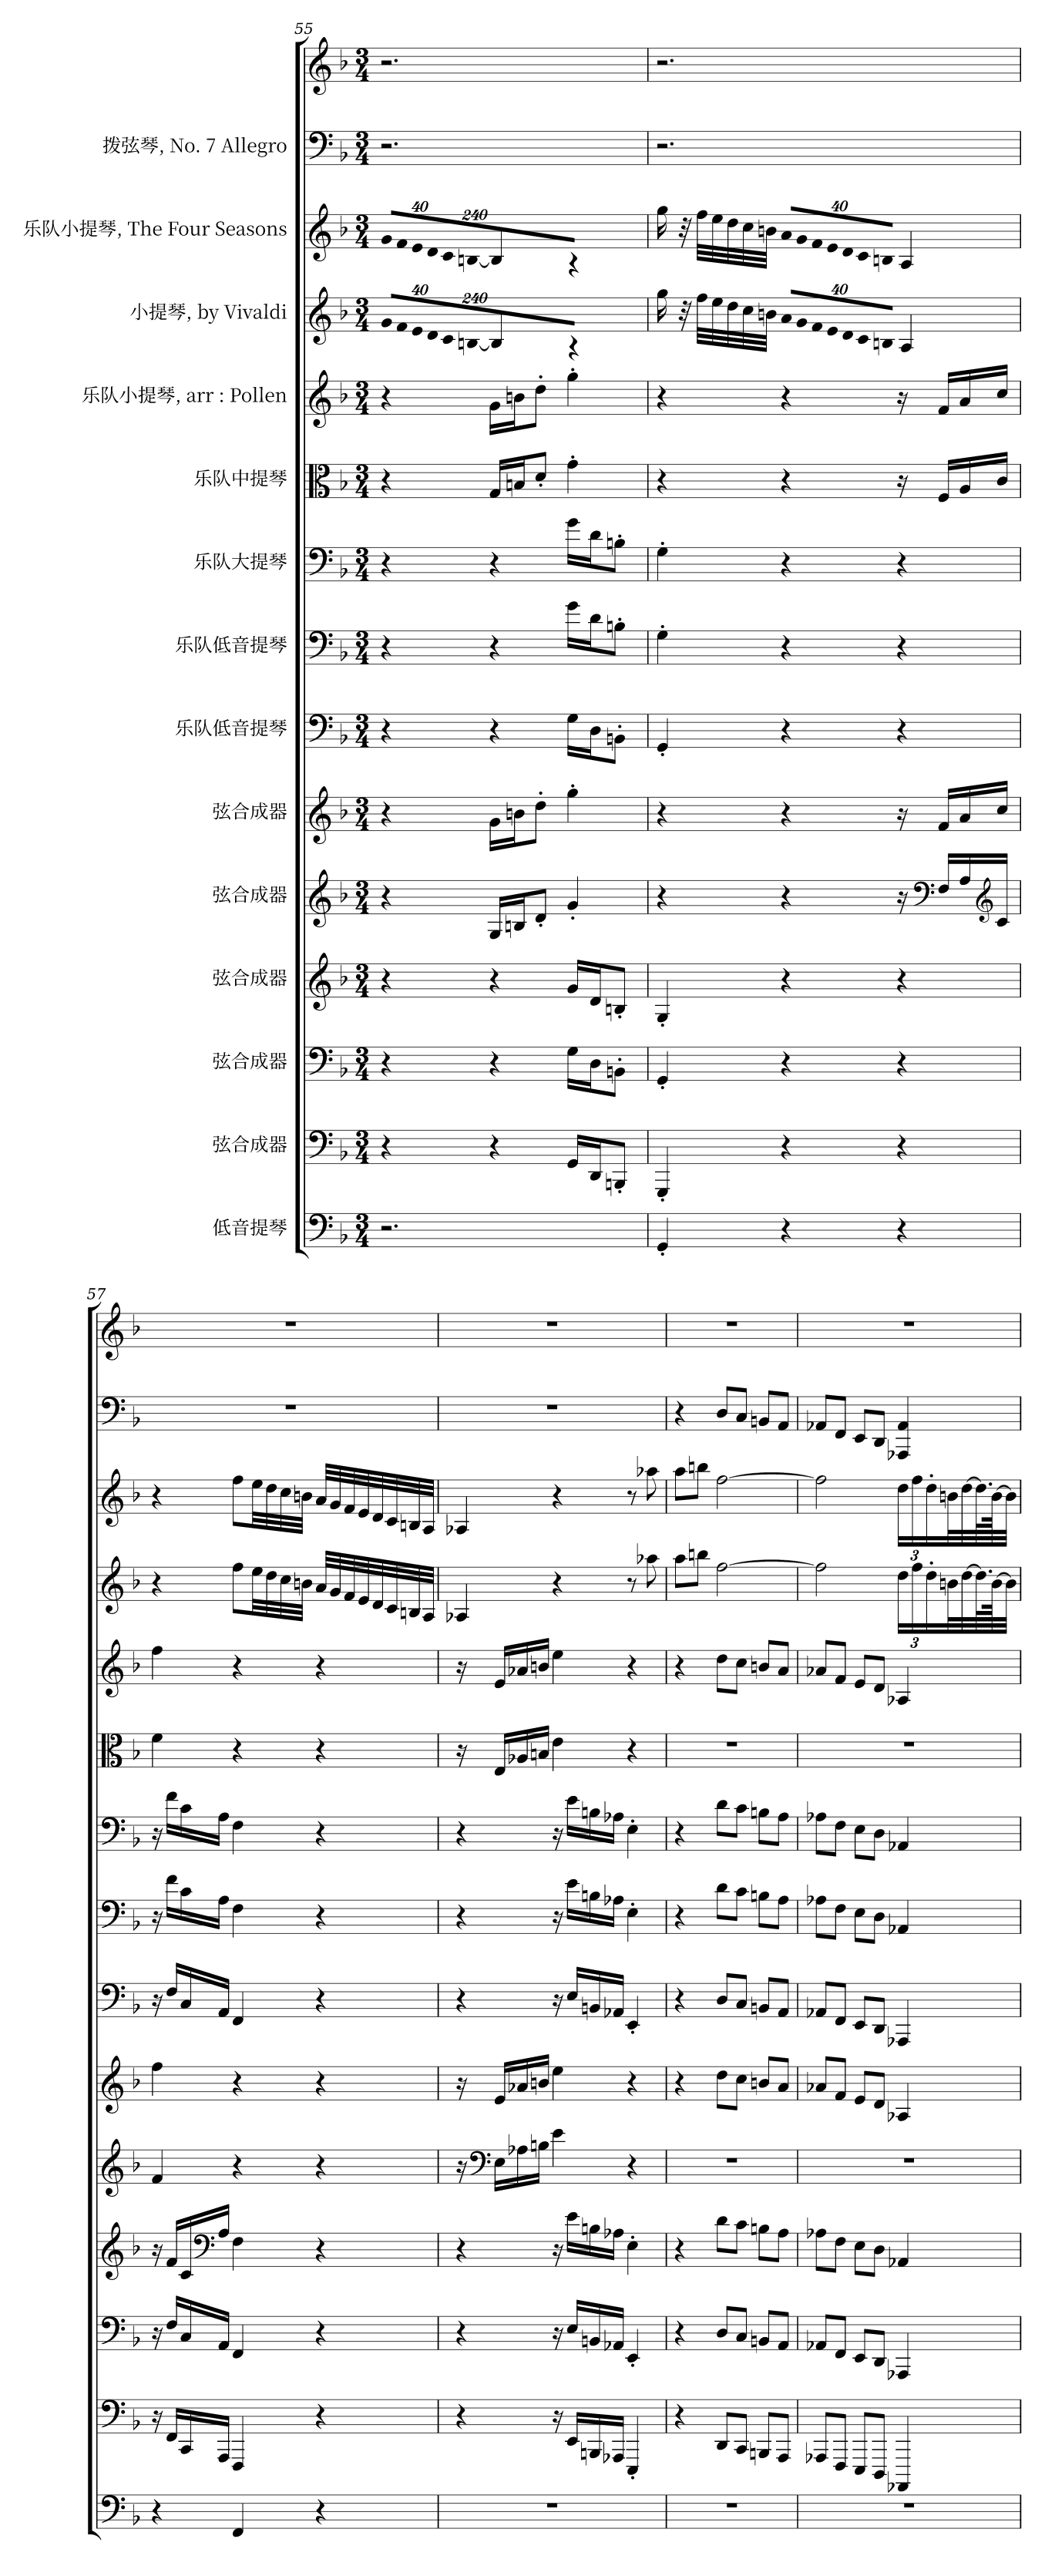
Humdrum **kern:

**kern	**kern	**kern	**kern	**kern	**kern	**kern	**kern	**kern	**kern	**kern	**kern	**kern	**kern	**kern
*part14	*part13	*part12	*part11	*part10	*part9	*part8	*part7	*part6	*part5	*part4	*part3	*part2	*part1	*part1
*staff15	*staff14	*staff13	*staff12	*staff11	*staff10	*staff9	*staff8	*staff7	*staff6	*staff5	*staff4	*staff3	*staff2	*staff1
*I"低音提琴	*I"弦合成器	*I"弦合成器	*I"弦合成器	*I"弦合成器	*I"弦合成器	*I"乐队低音提琴	*I"乐队低音提琴	*I"乐队大提琴	*I"乐队中提琴	*I"乐队小提琴, arr : Pollen	*I"小提琴, by Vivaldi	*I"乐队小提琴, The Four Seasons	*I"拨弦琴, No. 7 Allegro	*
*clefF4	*clefF4	*clefF4	*clefG2	*clefG2	*clefG2	*clefF4	*clefF4	*clefF4	*clefC3	*clefG2	*clefG2	*clefG2	*clefF4	*clefG2
*ITrd7c12	*	*	*	*	*	*ITrd7c12	*ITrd7c12	*	*	*	*	*	*	*
*k[b-]	*k[b-]	*k[b-]	*k[b-]	*k[b-]	*k[b-]	*k[b-]	*k[b-]	*k[b-]	*k[b-]	*k[b-]	*k[b-]	*k[b-]	*k[b-]	*k[b-]
*M3/4	*M3/4	*M3/4	*M3/4	*M3/4	*M3/4	*M3/4	*M3/4	*M3/4	*M3/4	*M3/4	*M3/4	*M3/4	*M3/4	*M3/4
*	*	*	*	*	*	*	*	*	*	*	*Xbrackettup	*	*	*
=55	=55	=55	=55	=55	=55	=55	=55	=55	=55	=55	=55	=55	=55	=55
!	!	!	!	!	!	!	!	!	!	!	!LO:N:vis=32	!	!	!
*	*	*	*	*	*	*	*	*	*	*	*	*Xbrackettup	*	*
!	!	!	!	!	!	!	!	!	!	!	!	!LO:N:vis=32	!	!
2.r	4r	4r	4r	4r	4r	4r	4r	4r	4r	4r	640%23g/LLL	640%23g/LLL	2.r	2.r
!	!	!	!	!	!	!	!	!	!	!	!LO:N:vis=32	!LO:N:vis=32	!	!
.	.	.	.	.	.	.	.	.	.	.	640%23f/	640%23f/	.	.
!	!	!	!	!	!	!	!	!	!	!	!LO:N:vis=32	!LO:N:vis=32	!	!
.	.	.	.	.	.	.	.	.	.	.	640%23e/	640%23e/	.	.
!	!	!	!	!	!	!	!	!	!	!	!LO:N:vis=32	!LO:N:vis=32	!	!
.	.	.	.	.	.	.	.	.	.	.	640%23d/	640%23d/	.	.
!	!	!	!	!	!	!	!	!	!	!	!LO:N:vis=32	!LO:N:vis=32	!	!
.	.	.	.	.	.	.	.	.	.	.	640%23c/J	640%23c/J	.	.
!	!	!	!	!	!	!	!	!	!	!	!LO:N:vis=16	!LO:N:vis=16	!	!
.	.	.	.	.	.	.	.	.	.	.	[1920%137Bn/JJ	[1920%137Bn/JJ	.	.
.	4r	4r	4r	16G/LL	16g\LL	4r	4r	4r	16G/LL	16g\LL	.	.	.	.
.	.	.	.	.	.	.	.	.	.	.	4B/]	4B/]	.	.
.	.	.	.	16Bn/J	16bn\J	.	.	.	16Bn/J	16bn\J	.	.	.	.
.	.	.	.	8d'/J	8dd'\J	.	.	.	8d'/J	8dd'\J	.	.	.	.
.	16GG/LL	16G\LL	16g/LL	4g'/	4gg'\	16GG\LL	16G\LL	16g\LL	4g'\	4gg'\	.	.	.	.
.	.	.	.	.	.	.	.	.	.	.	4r	4r	.	.
.	16DD/J	16D\J	16d/J	.	.	16DD\J	16D\J	16d\J	.	.	.	.	.	.
.	8BBBn'/J	8BBn'\J	8Bn'/J	.	.	8BBBn'\J	8BBn'\J	8Bn'\J	.	.	.	.	.	.
960ryy	960ryy	960ryy	960ryy	960ryy	960ryy	960ryy	960ryy	960ryy	960ryy	960ryy	.	.	960ryy	960ryy
!!LO:PB:g=z
=56	=56	=56	=56	=56	=56	=56	=56	=56	=56	=56	=56	=56	=56	=56
4GGG'/	4GGG'/	4GG'/	4G'/	4r	4r	4GGG'/	4GG'\	4G'\	4r	4r	16gg\	16gg\	2.r	2.r
.	.	.	.	.	.	.	.	.	.	.	32r	32r	.	.
.	.	.	.	.	.	.	.	.	.	.	32ff\LLL	32ff\LLL	.	.
.	.	.	.	.	.	.	.	.	.	.	32ee\	32ee\	.	.
.	.	.	.	.	.	.	.	.	.	.	32dd\	32dd\	.	.
.	.	.	.	.	.	.	.	.	.	.	32cc\	32cc\	.	.
.	.	.	.	.	.	.	.	.	.	.	32bn\JJJ	32bn\JJJ	.	.
!	!	!	!	!	!	!	!	!	!	!	!LO:N:vis=32	!LO:N:vis=32	!	!
4r	4r	4r	4r	4r	4r	4r	4r	4r	4r	4r	640%23a/LLL	640%23a/LLL	.	.
!	!	!	!	!	!	!	!	!	!	!	!LO:N:vis=32	!LO:N:vis=32	!	!
.	.	.	.	.	.	.	.	.	.	.	640%23g/	640%23g/	.	.
!	!	!	!	!	!	!	!	!	!	!	!LO:N:vis=32	!LO:N:vis=32	!	!
.	.	.	.	.	.	.	.	.	.	.	640%23f/	640%23f/	.	.
!	!	!	!	!	!	!	!	!	!	!	!LO:N:vis=32	!LO:N:vis=32	!	!
.	.	.	.	.	.	.	.	.	.	.	640%23e/	640%23e/	.	.
!	!	!	!	!	!	!	!	!	!	!	!LO:N:vis=32	!LO:N:vis=32	!	!
.	.	.	.	.	.	.	.	.	.	.	640%23d/	640%23d/	.	.
!	!	!	!	!	!	!	!	!	!	!	!LO:N:vis=32	!LO:N:vis=32	!	!
.	.	.	.	.	.	.	.	.	.	.	640%23c/	640%23c/	.	.
!	!	!	!	!	!	!	!	!	!	!	!LO:N:vis=32	!LO:N:vis=32	!	!
.	.	.	.	.	.	.	.	.	.	.	640%23Bn/JJJ	640%23Bn/JJJ	.	.
4r	4r	4r	4r	16r	16r	4r	4r	4r	16r	16r	.	.	.	.
.	.	.	.	.	.	.	.	.	.	.	4A/	4A/	.	.
*	*	*	*	*clefF4	*	*	*	*	*	*	*	*	*	*
.	.	.	.	16F/LL	16f/LL	.	.	.	16F/LL	16f/LL	.	.	.	.
.	.	.	.	16A/	16a/	.	.	.	16A/	16a/	.	.	.	.
*	*	*	*	*clefG2	*	*	*	*	*	*	*	*	*	*
.	.	.	.	16c/JJ	16cc/JJ	.	.	.	16c/JJ	16cc/JJ	.	.	.	.
640ryy	640ryy	640ryy	640ryy	640ryy	640ryy	640ryy	640ryy	640ryy	640ryy	640ryy	.	.	640ryy	640ryy
!!LO:PB:g=z
=57	=57	=57	=57	=57	=57	=57	=57	=57	=57	=57	=57	=57	=57	=57
4r	16r	16r	16r	4f/	4ff\	16r	16r	16r	4f\	4ff\	4r	4r	2.r	2.r
.	16FF/LL	16F/LL	16f/LL	.	.	16FF/LL	16F\LL	16f\LL	.	.	.	.	.	.
.	16CC/	16C/	16c/	.	.	16CC/	16C\	16c\	.	.	.	.	.	.
*	*	*	*clefF4	*	*	*	*	*	*	*	*	*	*	*
.	16AAA/JJ	16AA/JJ	16A/JJ	.	.	16AAA/JJ	16AA\JJ	16A\JJ	.	.	.	.	.	.
4FFF/	4FFF/	4FF/	4F\	4r	4r	4FFF/	4FF\	4F\	4r	4r	8ff\L	8ff\L	.	.
.	.	.	.	.	.	.	.	.	.	.	32ee\LL	32ee\LL	.	.
.	.	.	.	.	.	.	.	.	.	.	32dd\	32dd\	.	.
.	.	.	.	.	.	.	.	.	.	.	32cc\	32cc\	.	.
.	.	.	.	.	.	.	.	.	.	.	32bn\JJJ	32bn\JJJ	.	.
4r	4r	4r	4r	4r	4r	4r	4r	4r	4r	4r	32a/LLL	32a/LLL	.	.
.	.	.	.	.	.	.	.	.	.	.	32g/	32g/	.	.
.	.	.	.	.	.	.	.	.	.	.	32f/	32f/	.	.
.	.	.	.	.	.	.	.	.	.	.	32e/	32e/	.	.
.	.	.	.	.	.	.	.	.	.	.	32d/	32d/	.	.
.	.	.	.	.	.	.	.	.	.	.	32c/	32c/	.	.
.	.	.	.	.	.	.	.	.	.	.	32Bn/	32Bn/	.	.
.	.	.	.	.	.	.	.	.	.	.	32A/JJJ	32A/JJJ	.	.
=58	=58	=58	=58	=58	=58	=58	=58	=58	=58	=58	=58	=58	=58	=58
2.r	4r	4r	4r	16r	16r	4r	4r	4r	16r	16r	4A-X/	4A-X/	2.r	2.r
*	*	*	*	*clefF4	*	*	*	*	*	*	*	*	*	*
.	.	.	.	16E\LL	16e/LL	.	.	.	16E/LL	16e/LL	.	.	.	.
.	.	.	.	16A-X\	16a-X/	.	.	.	16A-X/	16a-X/	.	.	.	.
.	.	.	.	16Bn\JJ	16bn/JJ	.	.	.	16Bn/JJ	16bn/JJ	.	.	.	.
.	16r	16r	16r	4e\	4ee\	16r	16r	16r	4e\	4ee\	4r	4r	.	.
.	16EE/LL	16E/LL	16e\LL	.	.	16EE/LL	16E\LL	16e\LL	.	.	.	.	.	.
.	16BBBn/	16BBn/	16Bn\	.	.	16BBBn/	16BBn\	16Bn\	.	.	.	.	.	.
.	16AAA-X/JJ	16AA-X/JJ	16A-X\JJ	.	.	16AAA-X/JJ	16AA-X\JJ	16A-X\JJ	.	.	.	.	.	.
.	4EEE'/	4EE'/	4E'\	4r	4r	4EEE'/	4EE'\	4E'\	4r	4r	8r	8r	.	.
.	.	.	.	.	.	.	.	.	.	.	8aa-X\	8aa-X\	.	.
!!LO:PB:g=z
=59	=59	=59	=59	=59	=59	=59	=59	=59	=59	=59	=59	=59	=59	=59
2.r	4r	4r	4r	2.r	4r	4r	4r	4r	2.r	4r	8aa\L	8aa\L	4r	2.r
.	.	.	.	.	.	.	.	.	.	.	8bbn\J	8bbn\J	.	.
.	8DD/L	8D/L	8d\L	.	8dd\L	8DD/L	8D\L	8d\L	.	8dd\L	[2ff\	[2ff\	8D/L	.
.	8CC/J	8C/J	8c\J	.	8cc\J	8CC/J	8C\J	8c\J	.	8cc\J	.	.	8C/J	.
.	8BBBn/L	8BBn/L	8Bn\L	.	8bn/L	8BBBn/L	8BBn\L	8Bn\L	.	8bn/L	.	.	8BBn/L	.
.	8AAA/J	8AA/J	8A\J	.	8a/J	8AAA/J	8AA\J	8A\J	.	8a/J	.	.	8AA/J	.
=60	=60	=60	=60	=60	=60	=60	=60	=60	=60	=60	=60	=60	=60	=60
2.r	8AAA-X/L	8AA-X/L	8A-X\L	2.r	8a-X/L	8AAA-X/L	8AA-X\L	8A-X\L	2.r	8a-X/L	2ff\]	2ff\]	8AA-X/L	2.r
.	8FFF/J	8FF/J	8F\J	.	8f/J	8FFF/J	8FF\J	8F\J	.	8f/J	.	.	8FF/J	.
.	8EEE/L	8EE/L	8E\L	.	8e/L	8EEE/L	8EE\L	8E\L	.	8e/L	.	.	8EE/L	.
.	8DDD/J	8DD/J	8D\J	.	8d/J	8DDD/J	8DD\J	8D\J	.	8d/J	.	.	8DD/J	.
.	4AAAA-X/	4AAA-X/	4AA-X/	.	4A-X/	4AAAA-X/	4AAA-X/	4AA-X/	.	4A-X/	24dd\LL	24dd\LL	4AAA-X/ 4AA-/	.
.	.	.	.	.	.	.	.	.	.	.	24ff\	24ff\	.	.
.	.	.	.	.	.	.	.	.	.	.	24dd'\	24dd'\	.	.
.	.	.	.	.	.	.	.	.	.	.	32bn\L	32bn\L	.	.
.	.	.	.	.	.	.	.	.	.	.	[32dd\	[32dd\	.	.
.	.	.	.	.	.	.	.	.	.	.	64.dd\L]	64.dd\L]	.	.
.	.	.	.	.	.	.	.	.	.	.	[128b\JK	[128b\JK	.	.
.	.	.	.	.	.	.	.	.	.	.	32b\JJJ]	32b\JJJ]	.	.
=	=	=	=	=	=	=	=	=	=	=	=	=	=	=
*-	*-	*-	*-	*-	*-	*-	*-	*-	*-	*-	*-	*-	*-	*-
